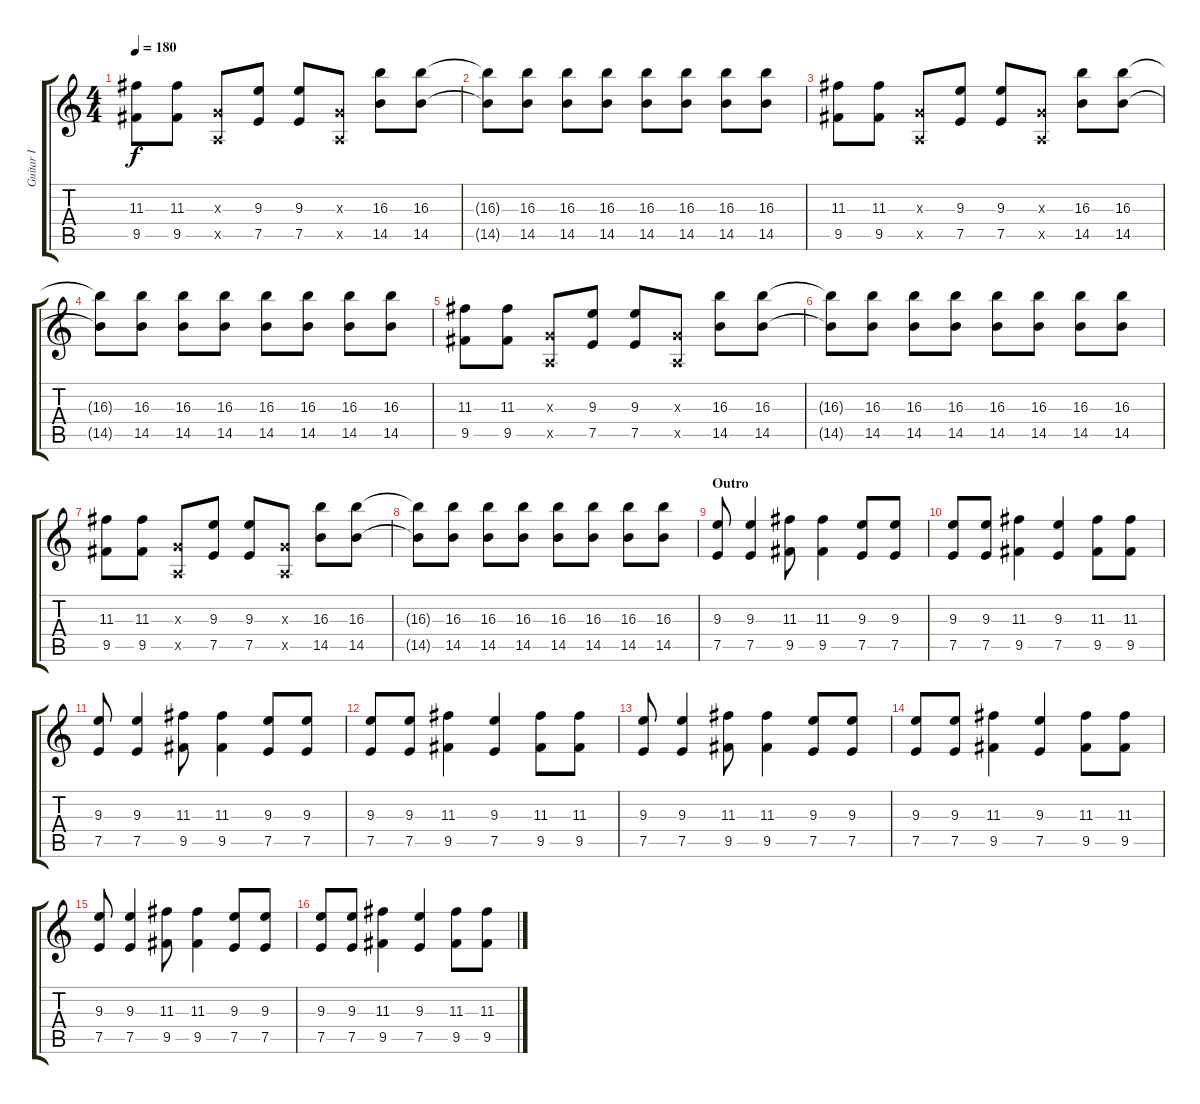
\track ("Guitar I" "Guitar I") {instrument distortionguitar}
\staff {score tabs}
\tuning (E4 B3 G3 D3 A2 E2) {hide}
\ts (4 4)
\tempo 180
\clef g2
\ks c
(11.3 9.5).8{dy f} (11.3 9.5).8 (0.3{x} 0.5{x}).8 (9.3 7.5).8 (9.3 7.5).8 (0.3{x} 0.5{x}).8 (16.3 14.5).8 (16.3 14.5).8 |
(16.3{t} 14.5{t}).8 (16.3 14.5).8 (16.3 14.5).8 (16.3 14.5).8 (16.3 14.5).8 (16.3 14.5).8 (16.3 14.5).8 (16.3 14.5).8 |
(11.3 9.5).8 (11.3 9.5).8 (0.3{x} 0.5{x}).8 (9.3 7.5).8 (9.3 7.5).8 (0.3{x} 0.5{x}).8 (16.3 14.5).8 (16.3 14.5).8 |
(16.3{t} 14.5{t}).8 (16.3 14.5).8 (16.3 14.5).8 (16.3 14.5).8 (16.3 14.5).8 (16.3 14.5).8 (16.3 14.5).8 (16.3 14.5).8 |
(11.3 9.5).8 (11.3 9.5).8 (0.3{x} 0.5{x}).8 (9.3 7.5).8 (9.3 7.5).8 (0.3{x} 0.5{x}).8 (16.3 14.5).8 (16.3 14.5).8 |
(16.3{t} 14.5{t}).8 (16.3 14.5).8 (16.3 14.5).8 (16.3 14.5).8 (16.3 14.5).8 (16.3 14.5).8 (16.3 14.5).8 (16.3 14.5).8 |
(11.3 9.5).8 (11.3 9.5).8 (0.3{x} 0.5{x}).8 (9.3 7.5).8 (9.3 7.5).8 (0.3{x} 0.5{x}).8 (16.3 14.5).8 (16.3 14.5).8 |
(16.3{t} 14.5{t}).8 (16.3 14.5).8 (16.3 14.5).8 (16.3 14.5).8 (16.3 14.5).8 (16.3 14.5).8 (16.3 14.5).8 (16.3 14.5).8 |
\section ("" "Outro")
(9.3 7.5).8 (9.3 7.5).4 (11.3 9.5).8 (11.3 9.5).4 (9.3 7.5).8 (9.3 7.5).8 |
(9.3 7.5).8 (9.3 7.5).8 (11.3 9.5).4 (9.3 7.5).4 (11.3 9.5).8 (11.3 9.5).8 |
(9.3 7.5).8 (9.3 7.5).4 (11.3 9.5).8 (11.3 9.5).4 (9.3 7.5).8 (9.3 7.5).8 |
(9.3 7.5).8 (9.3 7.5).8 (11.3 9.5).4 (9.3 7.5).4 (11.3 9.5).8 (11.3 9.5).8 |
(9.3 7.5).8 (9.3 7.5).4 (11.3 9.5).8 (11.3 9.5).4 (9.3 7.5).8 (9.3 7.5).8 |
(9.3 7.5).8 (9.3 7.5).8 (11.3 9.5).4 (9.3 7.5).4 (11.3 9.5).8 (11.3 9.5).8 |
(9.3 7.5).8 (9.3 7.5).4 (11.3 9.5).8 (11.3 9.5).4 (9.3 7.5).8 (9.3 7.5).8 |
(9.3 7.5).8 (9.3 7.5).8 (11.3 9.5).4 (9.3 7.5).4 (11.3 9.5).8 (11.3 9.5).8
